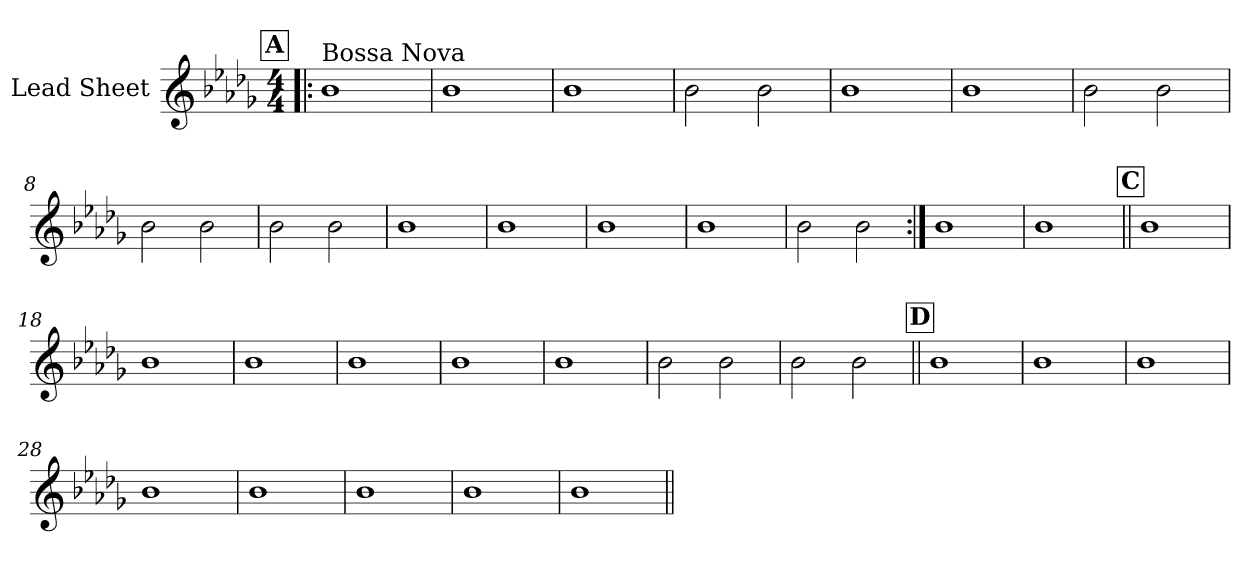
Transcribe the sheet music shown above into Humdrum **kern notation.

**kern
*part1
*staff1
*I"Lead Sheet
*clefG2
*k[b-e-a-d-g-]
*D-:
*M4/4
!!LO:REH:place=s1:a:fs=14:t=A
=1!|:
!LO:TX:a:t=Bossa Nova
1b-
=2
1b-
=3
1b-
=4
2b-\
2b-\
!!LO:LB:g=z
=5
1b-
=6
1b-
=7
2b-\
2b-\
=8
2b-\
2b-\
!!LO:LB:g=z
=9
2b-\
2b-\
=10
1b-
=11
1b-
=12
1b-
!!LO:LB:g=z
=13
1b-
=14
2b-\
2b-\
=15:|!
1b-
=16
1b-
!!LO:LB:g=z
!!LO:REH:place=s1:a:fs=14:t=C
=17||
1b-
=18
1b-
=19
1b-
=20
1b-
!!LO:LB:g=z
=21
1b-
=22
1b-
=23
2b-\
2b-\
=24
2b-\
2b-\
!!LO:LB:g=z
!!LO:REH:place=s1:a:fs=14:t=D
=25||
1b-
=26
1b-
=27
1b-
=28
1b-
!!LO:LB:g=z
=29
1b-
=30
1b-
=31
1b-
=32
1b-
=||
*-
